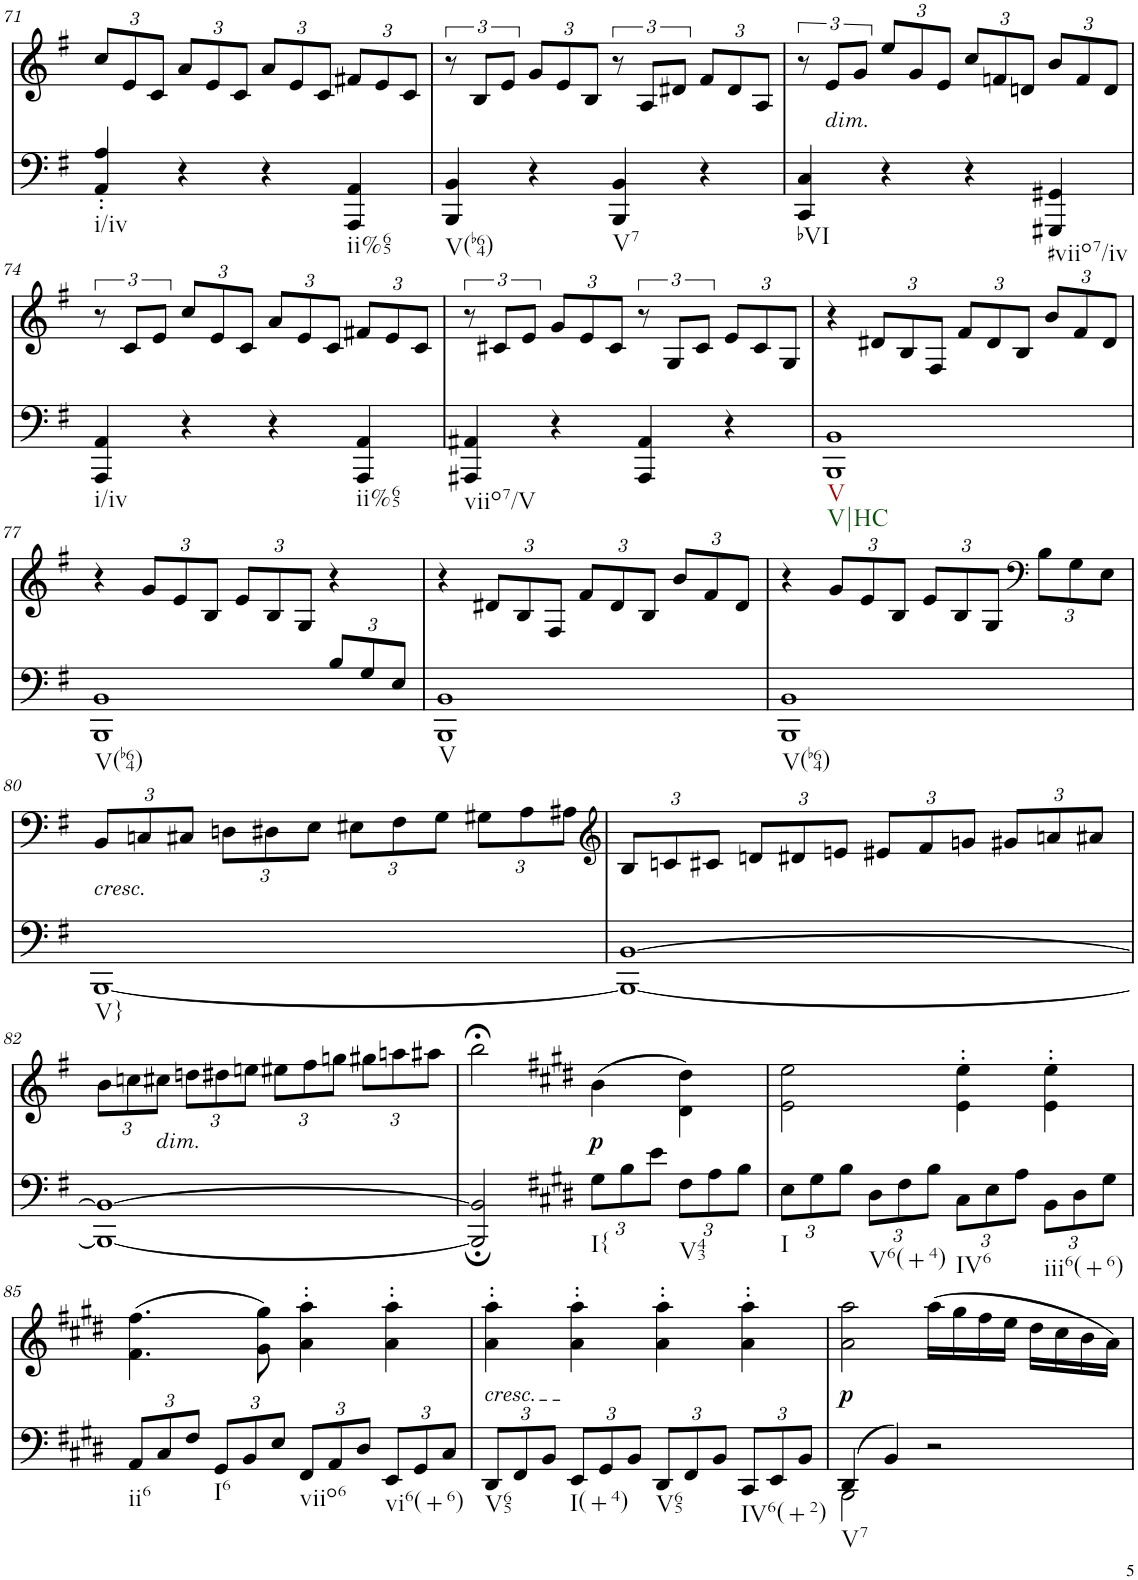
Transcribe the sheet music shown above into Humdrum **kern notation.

**kern	**kern	**text	**dynam
*part2	*part1	*part1	*part1
*staff2	*staff1	*staff1	*staff1
*I"Piano	*I"Piano	*	*
*I'Pno	*I'Pno	*	*
!!LO:PB:g=z
*clefF4	*clefG2	*	*
*k[f#]	*k[f#]	*	*
*M2/2	*M2/2	*	*
*	*Xbrackettup	*	*
=71	=71	=71	=71
!LO:TX:b:t=i/iv	!	!	!
4AA/' 4A/'	12cc/L	.	.
.	12e/	.	.
.	12c/J	.	.
4r	12a/L	.	.
.	12e/	.	.
.	12c/J	.	.
4r	12a/L	.	.
.	12e/	.	.
.	12c/J	.	.
!LO:TX:b:t=ii%65	!	!	!
4AAA/ 4AA/	12f#X/L	.	.
.	12e/	.	.
.	12c/J	.	.
=72	=72	=72	=72
*	*brackettup	*	*
!LO:TX:b:t=V(b64)	!	!	!
4BBB/ 4BB/	12r	.	.
.	12B/L	.	.
.	12e/J	.	.
*	*Xbrackettup	*	*
4r	12g/L	.	.
.	12e/	.	.
.	12B/J	.	.
*	*brackettup	*	*
!LO:TX:b:t=V7	!	!	!
4BBB/ 4BB/	12r	.	.
.	12A/L	.	.
.	12d#X/J	.	.
*	*Xbrackettup	*	*
4r	12f#/L	.	.
.	12d#/	.	.
.	12A/J	.	.
=73	=73	=73	=73
*	*brackettup	*	*
!LO:TX:b:t=bVI	!	!	!
4CC/ 4C/	12r	.	.
!	!LO:TX:b:i:t=dim.	!	!
.	12e/L	.	.
.	12g/J	.	.
*	*Xbrackettup	*	*
!	!	!LO:LY:b	!
4r	12ee/L	>	.
.	12g/	.	.
.	12e/J	.	.
4r	12cc/L	.	.
.	12fn/	.	.
.	12dn/J	.	.
!LO:TX:b:t=#viio7/iv	!	!	!
4GGG#X/ 4GG#X/	12b/L	.	.
.	12f/	.	.
.	12d/J	.	.
!!LO:LB:g=z
=74	=74	=74	=74
*	*brackettup	*	*
!LO:TX:b:t=i/iv	!	!	!
4AAA/ 4AA/	12r	.	.
.	12c/L	.	.
.	12e/J	.	.
*	*Xbrackettup	*	*
4r	12cc/L	.	.
.	12e/	.	.
.	12c/J	.	.
4r	12a/L	.	.
.	12e/	.	.
.	12c/J	.	.
!LO:TX:b:t=ii%65	!	!	!
4AAA/ 4AA/	12f#X/L	.	.
.	12e/	.	.
.	12c/J	.	.
=75	=75	=75	=75
*	*brackettup	*	*
!LO:TX:b:t=viio7/V	!	!	!
4AAA#X/ 4AA#X/	12r	.	.
.	12c#X/L	.	.
.	12e/J	.	.
*	*Xbrackettup	*	*
4r	12g/L	.	.
.	12e/	.	.
.	12c#/J	.	.
*	*brackettup	*	*
4AAA#/ 4AA#/	12r	.	.
.	12G/L	.	.
.	12c#/J	.	.
*	*Xbrackettup	*	*
4r	12e/L	.	.
.	12c#/	.	.
.	12G/J	.	.
=76	=76	=76	=76
!LO:TX:b:t=V	!	!	!
!LO:TX:b:t=V|HC	!	!	!
1BBB 1BB	4r	.	.
.	12d#X/L	.	.
.	12B/	.	.
.	12F#/J	.	.
.	12f#/L	.	.
.	12d#/	.	.
.	12B/J	.	.
.	12b/L	.	.
.	12f#/	.	.
.	12d#/J	.	.
!!LO:LB:g=z
=77	=77	=77	=77
*^	*	*	*
!LO:TX:b:t=V(b64)	!	!	!	!
2.ryy	1BBB 1BB	4r	.	.
.	.	12g/L	.	.
.	.	12e/	.	.
.	.	12B/J	.	.
.	.	12e/L	.	.
.	.	12B/	.	.
.	.	12G/J	.	.
*Xbrackettup	*	*	*	*
12B/L	.	4r	.	.
12G/	.	.	.	.
12E/J	.	.	.	.
*v	*v	*	*	*
=78	=78	=78	=78
!LO:TX:b:t=V	!	!	!
1BBB 1BB	4r	.	.
.	12d#X/L	.	.
.	12B/	.	.
.	12F#/J	.	.
.	12f#/L	.	.
.	12d#/	.	.
.	12B/J	.	.
.	12b/L	.	.
.	12f#/	.	.
.	12d#/J	.	.
=79	=79	=79	=79
!LO:TX:b:t=V(b64)	!	!	!
1BBB 1BB	4r	.	.
.	12g/L	.	.
.	12e/	.	.
.	12B/J	.	.
.	12e/L	.	.
.	12B/	.	.
.	12G/J	.	.
*	*clefF4	*	*
.	12B\L	.	.
.	12G\	.	.
.	12E\J	.	.
!!LO:LB:g=z
=80	=80	=80	=80
!	!LO:TX:b:i:t=cresc.	!	!
!LO:TX:b:t=V}	!	!	!
!	!	!LO:LY:b	!
[1BBB	12BB/L	<	.
.	12Cn/	.	.
.	12C#X/J	.	.
.	12Dn\L	.	.
.	12D#X\	.	.
.	12E\J	.	.
.	12E#X\L	.	.
.	12F#\	.	.
.	12G\J	.	.
.	12G#X\L	.	.
.	12A\	.	.
.	12A#X\J	.	.
=81	=81	=81	=81
*	*clefG2	*	*
1BBB_ [1BB	12B/L	.	.
.	12cn/	.	.
.	12c#X/J	.	.
.	12dn/L	.	.
.	12d#X/	.	.
.	12en/J	.	.
.	12e#X/L	.	.
.	12f#/	.	.
.	12gn/J	.	.
.	12g#X/L	.	.
.	12an/	.	.
.	12a#X/J	.	.
!!LO:LB:g=z
=82	=82	=82	=82
!	!	!LO:LY:b	!
1BBB_ 1BB_	12b\L	>	.
.	12ccn\	.	.
!	!LO:TX:b:i:t=dim.	!	!
.	12cc#X\J	.	.
.	12ddn\L	.	.
.	12dd#X\	.	.
.	12een\J	.	.
.	12ee#X\L	.	.
.	12ff#\	.	.
.	12ggn\J	.	.
.	12gg#X\L	.	.
.	12aan\	.	.
.	12aa#X\J	.	.
=83	=83	=83	=83
!	!	!LO:LY:b	!
2BBB/]; 2BB/];	2bb;<\	p	.
=83X2-	=83X2-	=83X2-	=83X2-
*k[f#c#g#d#]	*k[f#c#g#d#]	*	*
!LO:TX:b:t=I{	!	!	!
!	!	!LO:LY:b	!LO:DY:b
12G#\L	(4b\	p	p
12B\	.	.	.
12e\J	.	.	.
!LO:TX:b:t=V43	!	!	!
12F#\L	4d#\ 4dd#\)	.	.
12A\	.	.	.
12B\J	.	.	.
=84	=84	=84	=84
!LO:TX:b:t=I	!	!	!
12E\L	2e\ 2ee\	.	.
12G#\	.	.	.
12B\J	.	.	.
!LO:TX:b:t=V6(+4)	!	!	!
12D#\L	.	.	.
12F#\	.	.	.
12B\J	.	.	.
!LO:TX:b:t=IV6	!	!	!
12C#\L	4e\' 4ee\'	.	.
12E\	.	.	.
12A\J	.	.	.
!LO:TX:b:t=iii6(+6)	!	!	!
12BB\L	4e\' 4ee\'	.	.
12D#\	.	.	.
12G#\J	.	.	.
!!LO:LB:g=z
=85	=85	=85	=85
!LO:TX:b:t=ii6	!	!	!
12AA/L	(4.f#\ 4.ff#\	.	.
12C#/	.	.	.
12F#/J	.	.	.
!LO:TX:b:t=I6	!	!	!
12GG#/L	.	.	.
12BB/	.	.	.
.	8g#\ 8gg#\)	.	.
12E/J	.	.	.
!LO:TX:b:t=viio6	!	!	!
12FF#/L	4a\' 4aa\'	.	.
12AA/	.	.	.
12D#/J	.	.	.
!LO:TX:b:t=vi6(+6)	!	!	!
12EE/L	4a\' 4aa\'	.	.
12GG#/	.	.	.
12C#/J	.	.	.
=86	=86	=86	=86
!	!LO:TX:b:i:t=cresc.	!	!
!LO:TX:b:t=V65	!	!	!
!	!	!LO:LY:b	!
12DD#/L	4a\' 4aa\'	<	.
12FF#/	.	.	.
12BB/J	.	.	.
!LO:TX:b:t=I(+4)	!	!	!
12EE/L	4a\' 4aa\'	.	.
12GG#/	.	.	.
12BB/J	.	.	.
!LO:TX:b:t=V65	!	!	!
12DD#/L	4a\' 4aa\'	.	.
12FF#/	.	.	.
12BB/J	.	.	.
!LO:TX:b:t=IV6(+2)	!	!	!
12CC#/L	4a\' 4aa\'	.	.
12EE/	.	.	.
12BB/J	.	.	.
=87	=87	=87	=87
*^	*	*	*
!LO:TX:b:t=V7	!	!	!	!
!	!	!	!LO:LY:b	!LO:DY:b
(4DD#/	2BBB\	2a\ 2aa\	f	p
4BB/)	.	.	.	.
!	!	!	!LO:LY:b	!
2r	2ryy	(16aa\LL	p	.
.	.	16gg#\	.	.
.	.	16ff#\	.	.
.	.	16ee\JJ	.	.
.	.	16dd#\LL	.	.
.	.	16cc#\	.	.
.	.	16b\	.	.
.	.	16a\JJ)	.	.
*v	*v	*	*	*
=	=	=	=
*-	*-	*-	*-
